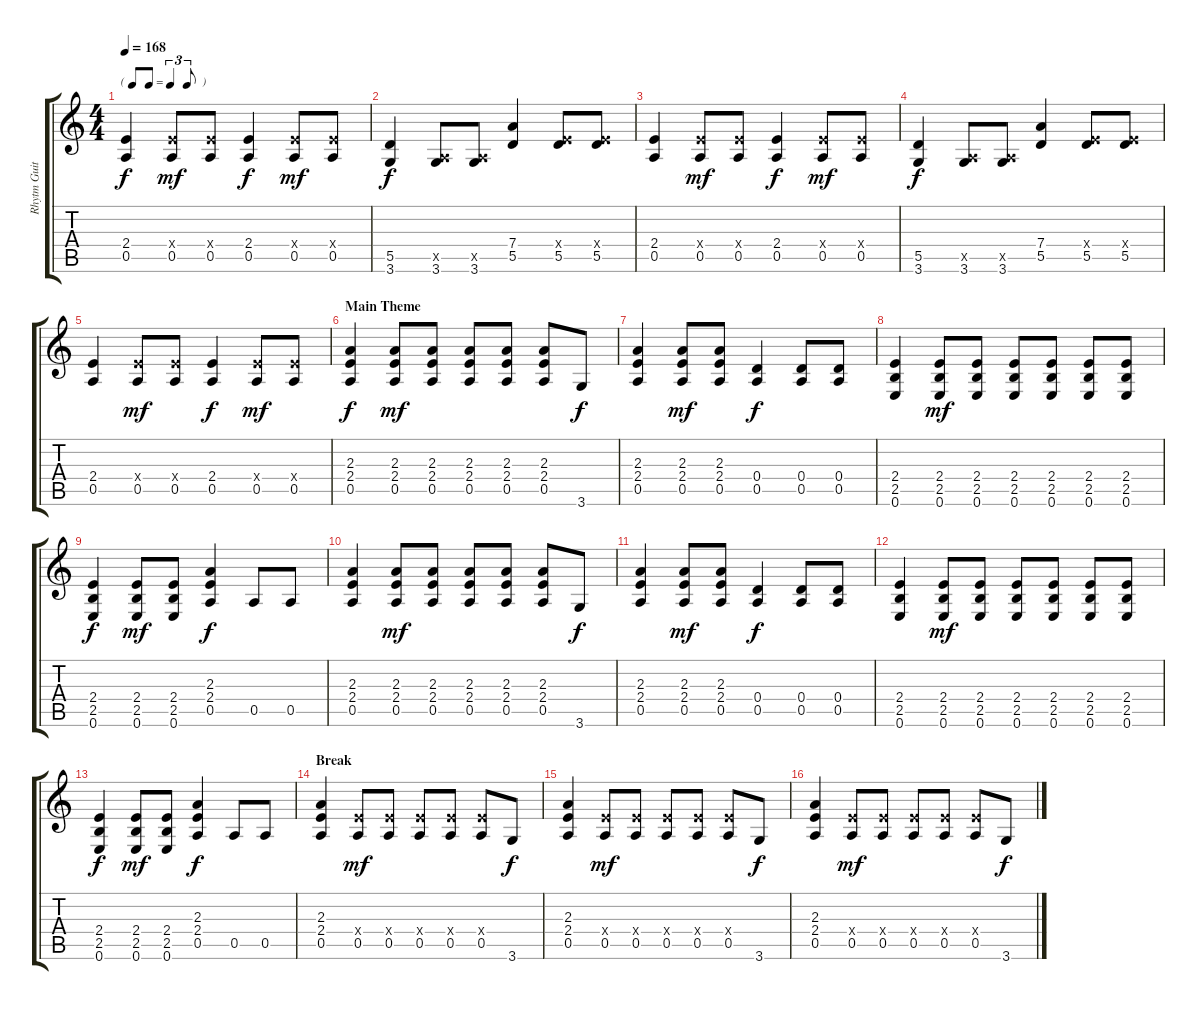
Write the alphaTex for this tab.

\track ("Rhytm Guitar" "Rhytm Guit") {instrument overdrivenguitar}
\staff {score tabs}
\tuning (E4 B3 G3 D3 A2 E2) {hide}
\ts (4 4)
\tf triplet8th
\tempo 168
\clef g2
\ks c
(2.4 0.5).4{dy f} (2.4{x} 0.5).8{dy mf} (2.4{x} 0.5).8 (2.4 0.5).4{dy f} (2.4{x} 0.5).8{dy mf} (2.4{x} 0.5).8 |
(5.5 3.6).4{dy f} (0.5{x} 3.6).8 (0.5{x} 3.6).8 (7.4 5.5).4 (2.4{x} 5.5).8 (2.4{x} 5.5).8 |
(2.4 0.5).4 (2.4{x} 0.5).8{dy mf} (2.4{x} 0.5).8 (2.4 0.5).4{dy f} (2.4{x} 0.5).8{dy mf} (2.4{x} 0.5).8 |
(5.5 3.6).4{dy f} (0.5{x} 3.6).8 (0.5{x} 3.6).8 (7.4 5.5).4 (2.4{x} 5.5).8 (2.4{x} 5.5).8 |
(2.4 0.5).4 (2.4{x} 0.5).8{dy mf} (2.4{x} 0.5).8 (2.4 0.5).4{dy f} (2.4{x} 0.5).8{dy mf} (2.4{x} 0.5).8 |
\section ("" "Main Theme")
(2.3 2.4 0.5).4{dy f} (2.3 2.4 0.5).8{dy mf} (2.3 2.4 0.5).8 (2.3 2.4 0.5).8 (2.3 2.4 0.5).8 (2.3 2.4 0.5).8 3.6.8{dy f} |
(2.3 2.4 0.5).4 (2.3 2.4 0.5).8{dy mf} (2.3 2.4 0.5).8 (0.4 0.5).4{dy f} (0.4 0.5).8 (0.4 0.5).8 |
(2.4 2.5 0.6).4 (2.4 2.5 0.6).8{dy mf} (2.4 2.5 0.6).8 (2.4 2.5 0.6).8 (2.4 2.5 0.6).8 (2.4 2.5 0.6).8 (2.4 2.5 0.6).8 |
(2.4 2.5 0.6).4{dy f} (2.4 2.5 0.6).8{dy mf} (2.4 2.5 0.6).8 (2.3 2.4 0.5).4{dy f} 0.5.8 0.5.8 |
(2.3 2.4 0.5).4 (2.3 2.4 0.5).8{dy mf} (2.3 2.4 0.5).8 (2.3 2.4 0.5).8 (2.3 2.4 0.5).8 (2.3 2.4 0.5).8 3.6.8{dy f} |
(2.3 2.4 0.5).4 (2.3 2.4 0.5).8{dy mf} (2.3 2.4 0.5).8 (0.4 0.5).4{dy f} (0.4 0.5).8 (0.4 0.5).8 |
(2.4 2.5 0.6).4 (2.4 2.5 0.6).8{dy mf} (2.4 2.5 0.6).8 (2.4 2.5 0.6).8 (2.4 2.5 0.6).8 (2.4 2.5 0.6).8 (2.4 2.5 0.6).8 |
(2.4 2.5 0.6).4{dy f} (2.4 2.5 0.6).8{dy mf} (2.4 2.5 0.6).8 (2.3 2.4 0.5).4{dy f} 0.5.8 0.5.8 |
\section ("" "Break")
(2.3 2.4 0.5).4 (2.4{x} 0.5).8{dy mf} (2.4{x} 0.5).8 (2.4{x} 0.5).8 (2.4{x} 0.5).8 (2.4{x} 0.5).8 3.6.8{dy f} |
(2.3 2.4 0.5).4 (2.4{x} 0.5).8{dy mf} (2.4{x} 0.5).8 (2.4{x} 0.5).8 (2.4{x} 0.5).8 (2.4{x} 0.5).8 3.6.8{dy f} |
(2.3 2.4 0.5).4 (2.4{x} 0.5).8{dy mf} (2.4{x} 0.5).8 (2.4{x} 0.5).8 (2.4{x} 0.5).8 (2.4{x} 0.5).8 3.6.8{dy f}
